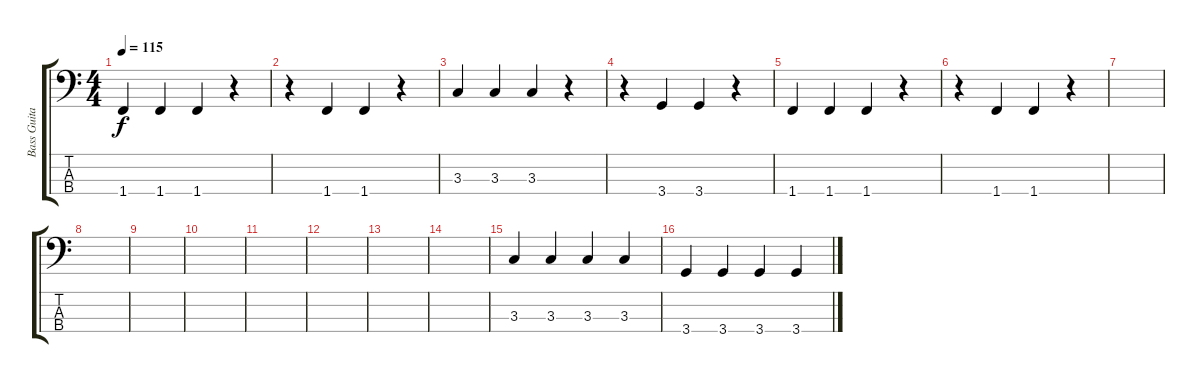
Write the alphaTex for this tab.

\track ("Bass Guitar" "Bass Guita") {instrument electricbassfinger}
\staff {score tabs}
\tuning (G2 D2 A1 E1) {hide}
\ts (4 4)
\tempo 115
\clef f4
\ks c
1.4.4{dy f} 1.4.4 1.4.4 r.4 |
r.4 1.4.4 1.4.4 r.4 |
3.3.4 3.3.4 3.3.4 r.4 |
r.4 3.4.4 3.4.4 r.4 |
1.4.4 1.4.4 1.4.4 r.4 |
r.4 1.4.4 1.4.4 r.4 |
|
|
|
|
|
|
|
|
3.3.4 3.3.4 3.3.4 3.3.4 |
3.4.4 3.4.4 3.4.4 3.4.4
